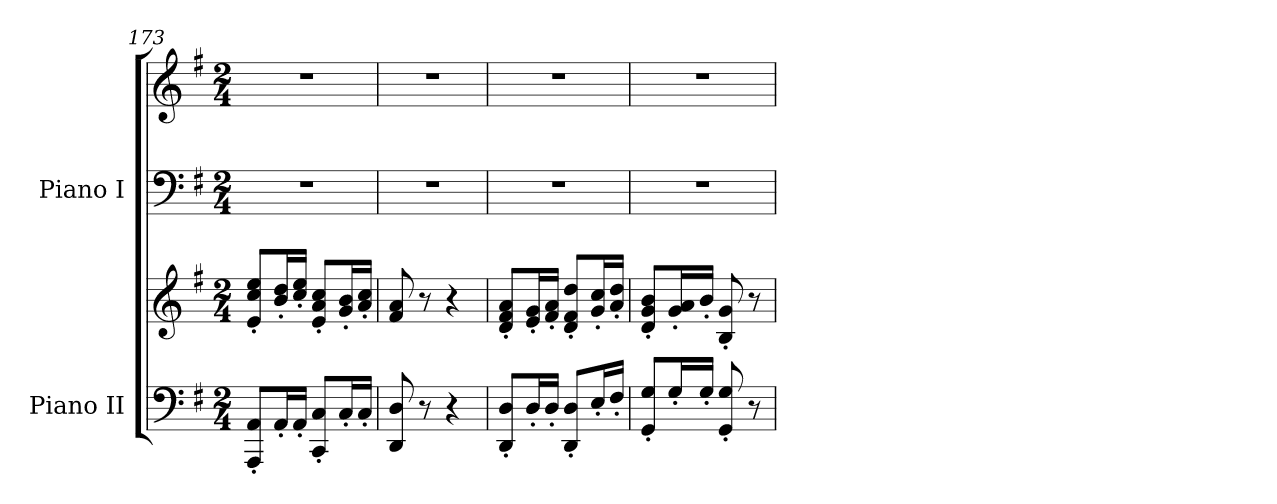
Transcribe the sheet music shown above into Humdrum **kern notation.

**kern	**kern	**kern	**kern
*part2	*part2	*part1	*part1
*staff4	*staff3	*staff2	*staff1
*I"Piano II	*	*I"Piano I	*
*I'Pno. II	*	*I'Pno. I	*
*clefF4	*clefG2	*clefF4	*clefG2
*k[f#]	*k[f#]	*k[f#]	*k[f#]
*M2/4	*M2/4	*M2/4	*M2/4
=173	=173	=173	=173
8AAA!/' 8AA!/'L	8e!/' 8cc!/' 8ee!/'L	2r	2r
16AA'!/L	16b!/' 16dd!/'L	.	.
16AA'!/JJ	16cc!/' 16ee!/'JJ	.	.
8CC!/' 8C!/'L	8e!/' 8a!/' 8cc!/'L	.	.
16C'!/L	16g!/' 16b!/'L	.	.
16C'!/JJ	16a!/' 16cc!/'JJ	.	.
=174	=174	=174	=174
8DD!/ 8D!/	8f#!/ 8a!/	2r	2r
8r	8r	.	.
4r	4r	.	.
=175	=175	=175	=175
8DD!/' 8D!/'L	8d!/' 8f#!/' 8a!/'L	2r	2r
16D'!/L	16e!/' 16g!/'L	.	.
16D'!/JJ	16f#!/' 16a!/'JJ	.	.
8DD!/' 8D!/'L	8d!/' 8f#!/' 8dd!/'L	.	.
16E'!/L	16g!/' 16cc!/'L	.	.
16F#'!/JJ	16a!/' 16dd!/'JJ	.	.
=176	=176	=176	=176
8GG!/' 8G!/'L	8d!/' 8g!/' 8b!/'L	2r	2r
16G'!/L	16g!/' 16a!/'L	.	.
16G'!/JJ	16b'!/JJ	.	.
8GG!/' 8G!/'	8B!/' 8g!/'	.	.
8r	8r	.	.
=	=	=	=
*-	*-	*-	*-
